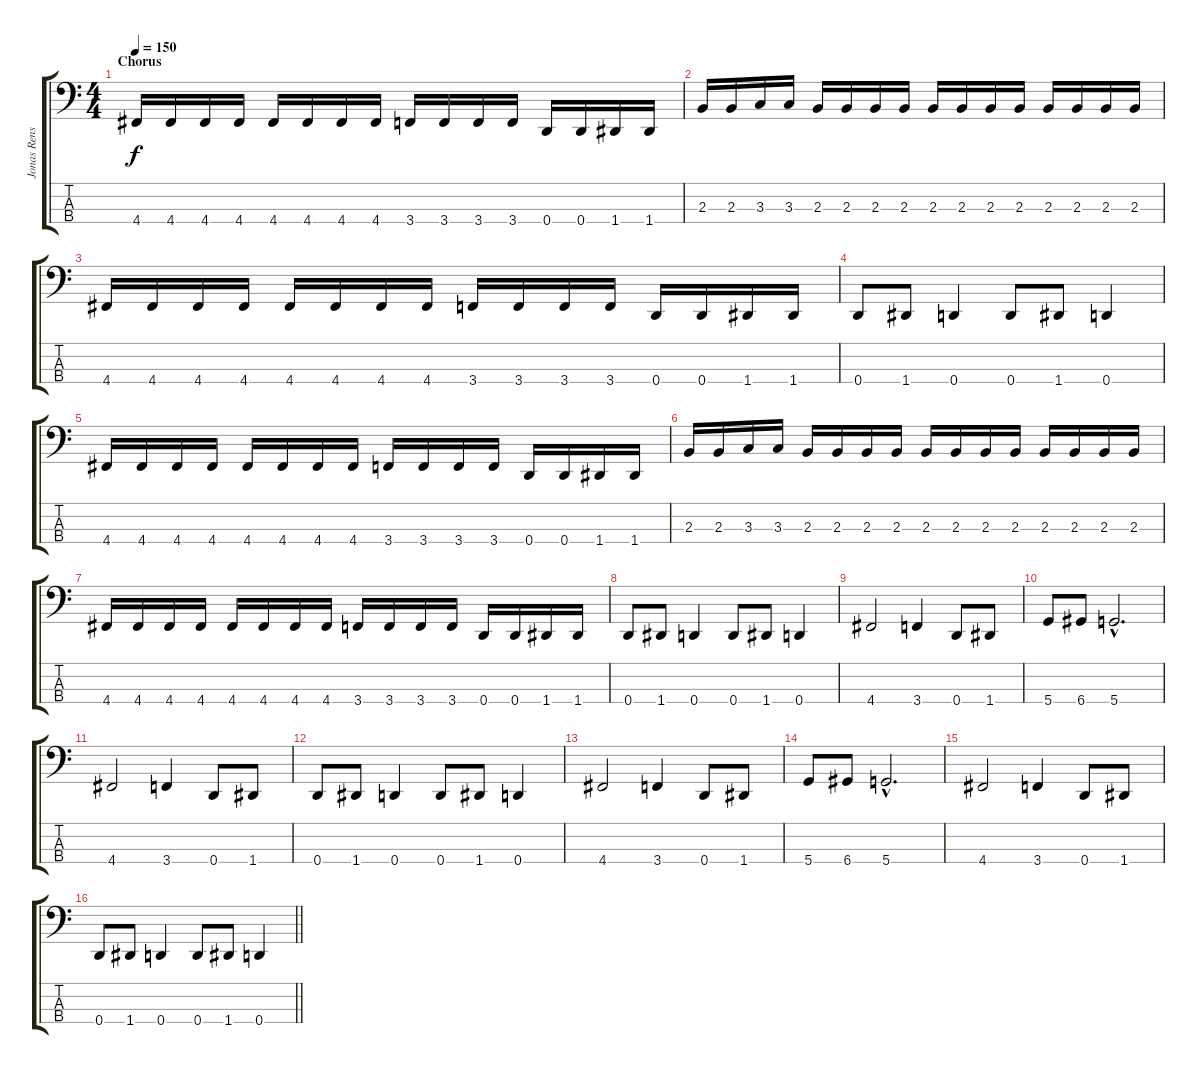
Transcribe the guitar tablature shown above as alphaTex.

\track ("Jonas Renske" "Jonas Rens") {instrument electricbasspick}
\staff {score tabs}
\tuning (G2 D2 A1 D1) {hide}
\ts (4 4)
\section ("" "Chorus")
\tempo 150
\clef f4
\ks c
4.4.16{dy f} 4.4.16 4.4.16 4.4.16 4.4.16 4.4.16 4.4.16 4.4.16 3.4.16 3.4.16 3.4.16 3.4.16 0.4.16 0.4.16 1.4.16 1.4.16 |
2.3.16 2.3.16 3.3.16 3.3.16 2.3.16 2.3.16 2.3.16 2.3.16 2.3.16 2.3.16 2.3.16 2.3.16 2.3.16 2.3.16 2.3.16 2.3.16 |
4.4.16 4.4.16 4.4.16 4.4.16 4.4.16 4.4.16 4.4.16 4.4.16 3.4.16 3.4.16 3.4.16 3.4.16 0.4.16 0.4.16 1.4.16 1.4.16 |
0.4.8 1.4.8 0.4.4 0.4.8 1.4.8 0.4.4 |
4.4.16 4.4.16 4.4.16 4.4.16 4.4.16 4.4.16 4.4.16 4.4.16 3.4.16 3.4.16 3.4.16 3.4.16 0.4.16 0.4.16 1.4.16 1.4.16 |
2.3.16 2.3.16 3.3.16 3.3.16 2.3.16 2.3.16 2.3.16 2.3.16 2.3.16 2.3.16 2.3.16 2.3.16 2.3.16 2.3.16 2.3.16 2.3.16 |
4.4.16 4.4.16 4.4.16 4.4.16 4.4.16 4.4.16 4.4.16 4.4.16 3.4.16 3.4.16 3.4.16 3.4.16 0.4.16 0.4.16 1.4.16 1.4.16 |
0.4.8 1.4.8 0.4.4 0.4.8 1.4.8 0.4.4 |
4.4.2 3.4.4 0.4.8 1.4.8 |
5.4.8 6.4.8 5.4{hac}.2{d} |
4.4.2 3.4.4 0.4.8 1.4.8 |
0.4.8 1.4.8 0.4.4 0.4.8 1.4.8 0.4.4 |
4.4.2 3.4.4 0.4.8 1.4.8 |
5.4.8 6.4.8 5.4{hac}.2{d} |
4.4.2 3.4.4 0.4.8 1.4.8 |
\barLineRight lightlight
0.4.8 1.4.8 0.4.4 0.4.8 1.4.8 0.4.4
